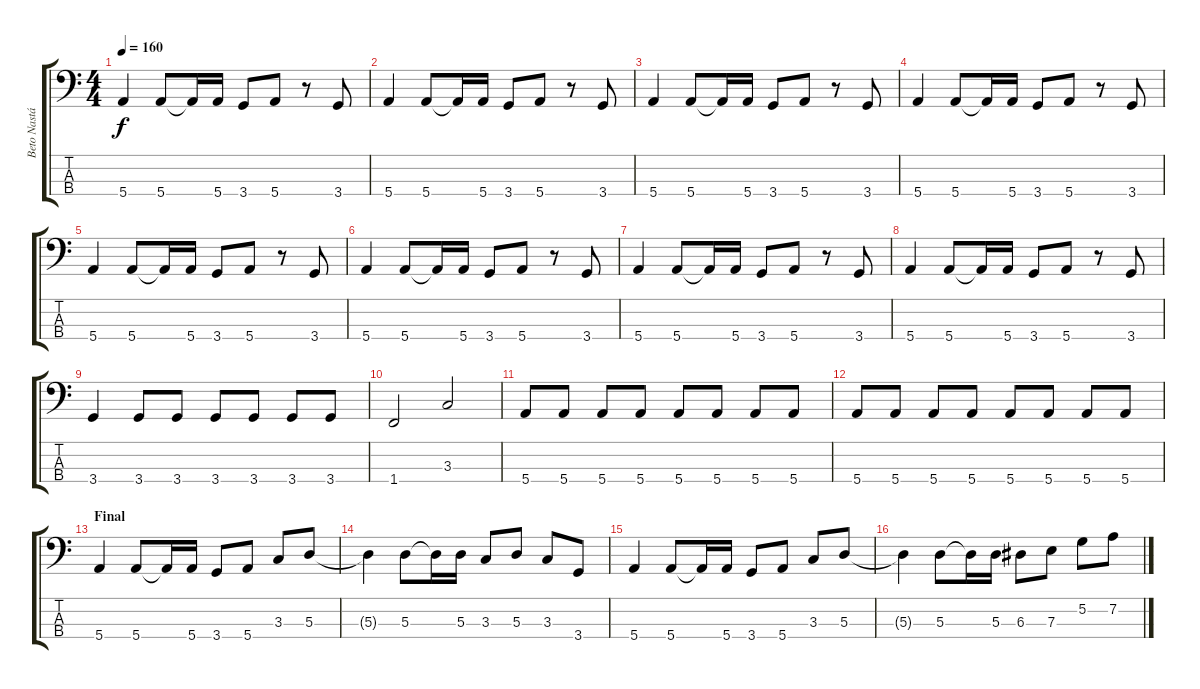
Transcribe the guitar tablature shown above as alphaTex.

\track ("Beto Nastácia" "Beto Nastá") {instrument electricbasspick}
\staff {score tabs}
\tuning (G2 D2 A1 E1) {hide}
\ts (4 4)
\tempo 160
\clef f4
\ks c
5.4.4{dy f} 5.4.8 5.4{t}.16 5.4.16 3.4.8 5.4.8 r.8 3.4.8 |
5.4.4 5.4.8 5.4{t}.16 5.4.16 3.4.8 5.4.8 r.8 3.4.8 |
5.4.4 5.4.8 5.4{t}.16 5.4.16 3.4.8 5.4.8 r.8 3.4.8 |
5.4.4 5.4.8 5.4{t}.16 5.4.16 3.4.8 5.4.8 r.8 3.4.8 |
5.4.4 5.4.8 5.4{t}.16 5.4.16 3.4.8 5.4.8 r.8 3.4.8 |
5.4.4 5.4.8 5.4{t}.16 5.4.16 3.4.8 5.4.8 r.8 3.4.8 |
5.4.4 5.4.8 5.4{t}.16 5.4.16 3.4.8 5.4.8 r.8 3.4.8 |
5.4.4 5.4.8 5.4{t}.16 5.4.16 3.4.8 5.4.8 r.8 3.4.8 |
3.4.4 3.4.8 3.4.8 3.4.8 3.4.8 3.4.8 3.4.8 |
1.4.2 3.3.2 |
5.4.8 5.4.8 5.4.8 5.4.8 5.4.8 5.4.8 5.4.8 5.4.8 |
5.4.8 5.4.8 5.4.8 5.4.8 5.4.8 5.4.8 5.4.8 5.4.8 |
\section ("" "Final")
5.4.4 5.4.8 5.4{t}.16 5.4.16 3.4.8 5.4.8 3.3.8 5.3.8 |
5.3{t}.4 5.3.8 5.3{t}.16 5.3.16 3.3.8 5.3.8 3.3.8 3.4.8 |
5.4.4 5.4.8 5.4{t}.16 5.4.16 3.4.8 5.4.8 3.3.8 5.3.8 |
5.3{t}.4 5.3.8 5.3{t}.16 5.3.16 6.3.8 7.3.8 5.2.8 7.2.8
